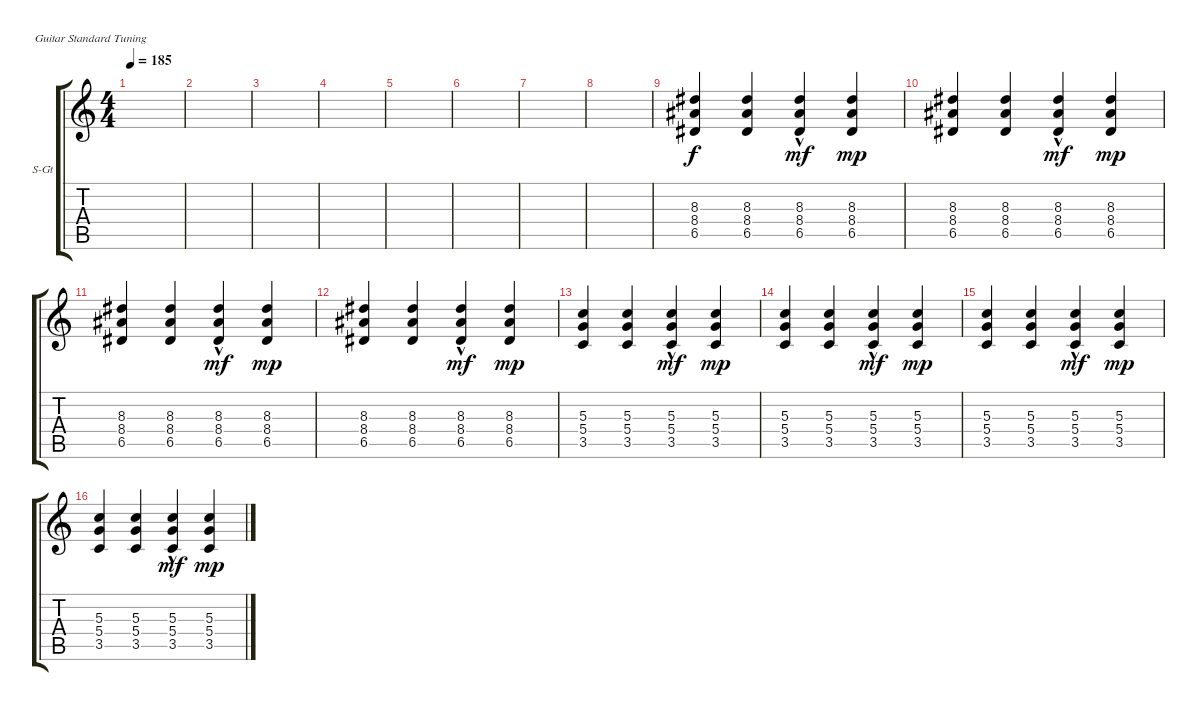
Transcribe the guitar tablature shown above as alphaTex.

\defaultSystemsLayout 4
\bracketExtendMode groupsimilarinstruments
\firstSystemTrackNameOrientation horizontal
\otherSystemsTrackNameOrientation horizontal
\track ("Pierre Bouvier" "S-Gt") {instrument acousticguitarsteel}
\staff {score tabs}
\tuning (E4 B3 G3 D3 A2 E2)
\ts (4 4)
\tempo 185
\clef g2
\scale
0.333333
\ks c
|
\scale
0.333333 |
\scale
0.333333 |
\scale
0.333333 |
\scale
0.333333 |
\scale
0.333333 |
\scale
0.333333 |
\scale
0.333333 |
\scale
0.333333 (8.3 8.4 6.5).4 (8.3 8.4 6.5).4 (8.3{hac} 8.4{hac} 6.5{hac}).4{dy mf} (8.3 8.4 6.5).4{dy mp} |
\scale
0.333333 (8.3 8.4 6.5).4 (8.3 8.4 6.5).4 (8.3{hac} 8.4{hac} 6.5{hac}).4{dy mf} (8.3 8.4 6.5).4{dy mp} |
\scale
0.333333 (8.3 8.4 6.5).4 (8.3 8.4 6.5).4 (8.3{hac} 8.4{hac} 6.5{hac}).4{dy mf} (8.3 8.4 6.5).4{dy mp} |
\scale
0.333333 (8.3 8.4 6.5).4 (8.3 8.4 6.5).4 (8.3{hac} 8.4{hac} 6.5{hac}).4{dy mf} (8.3 8.4 6.5).4{dy mp} |
\scale
0.333333 (5.3 5.4 3.5).4 (5.3 5.4 3.5).4 (5.3{hac} 5.4{hac} 3.5{hac}).4{dy mf} (5.3 5.4 3.5).4{dy mp} |
\scale
0.333333 (5.3 5.4 3.5).4 (5.3 5.4 3.5).4 (5.3{hac} 5.4{hac} 3.5{hac}).4{dy mf} (5.3 5.4 3.5).4{dy mp} |
\scale
0.333333 (5.3 5.4 3.5).4 (5.3 5.4 3.5).4 (5.3{hac} 5.4{hac} 3.5{hac}).4{dy mf} (5.3 5.4 3.5).4{dy mp} |
\scale
0.333333 (5.3 5.4 3.5).4 (5.3 5.4 3.5).4 (5.3{hac} 5.4{hac} 3.5{hac}).4{dy mf} (5.3 5.4 3.5).4{dy mp}
